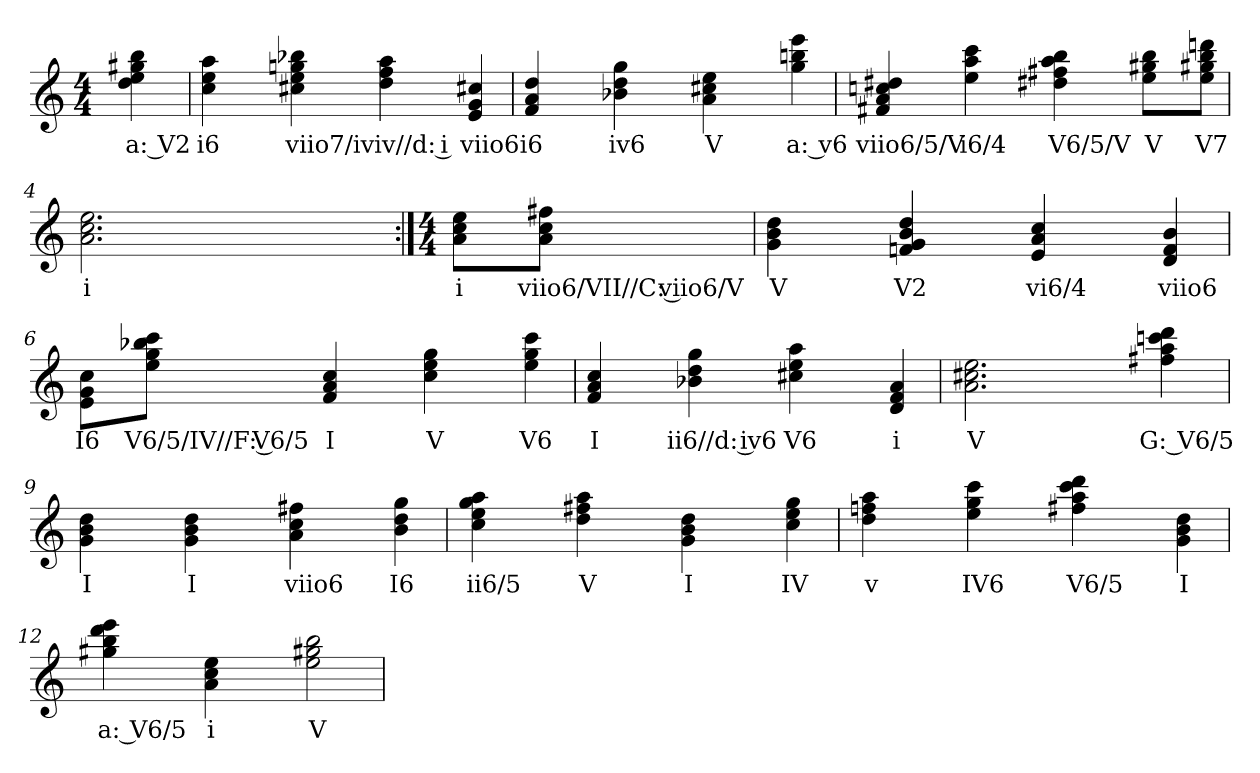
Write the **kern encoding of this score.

**kern	**text
*part1	*part1
*staff1	*staff1
*k[]	*
*a:	*
*M4/4	*
=	=
4dd 4ee 4gg#X 4bb	a: V2
=1	=1
4cc 4ee 4aa	i6
4ryy	.
4cc#X 4ee 4ggn 4bb-X	viio7/iv
4ryy	.
4dd 4ff 4aa	iv//d: i
4ryy	.
4e 4g 4cc#X	viio6
=2	=2
4f 4a 4dd	i6
4ryy	.
4b-X 4dd 4gg	iv6
4ryy	.
4a 4cc#X 4ee	V
4ryy	.
4gg 4bbn 4eee	a: v6
=3	=3
4f#X 4a 4ccn 4dd#X	viio6/5/V
4ryy	.
4ee 4aa 4ccc	i6/4
4ryy	.
4dd#X 4ff#X 4aa 4bb	V6/5/V
4ryy	.
8ee 8gg#X 8bbL	V
8ryy	.
8ee 8gg#X 8bb 8dddnJ	V7
=4a	=4a
2.a 2.cc 2.ee	i
2.ryy	.
4ryy	.
=4b:|!	=4b:|!
*M4/4	*
8a 8cc 8eeL	i
8ryy	.
8a 8cc 8ff#XJ	viio6/VII//C: viio6/V
8ryy	.
2ryy	.
=5	=5
4g 4b 4dd	V
4ryy	.
4fn 4g 4b 4dd	V2
4ryy	.
4e 4a 4cc	vi6/4
4ryy	.
4d 4f 4b	viio6
=6	=6
8e 8g 8ccL	I6
8ryy	.
8ee 8gg 8bb-X 8cccJ	V6/5/IV//F: V6/5
8ryy	.
4f 4a 4cc	I
4ryy	.
4cc 4ee 4gg	V
4ryy	.
4ee 4gg 4ccc	V6
=7	=7
4f 4a 4cc	I
4ryy	.
4b-X 4dd 4gg	ii6//d: iv6
4ryy	.
4cc#X 4ee 4aa	V6
4ryy	.
4d 4f 4a	i
=8	=8
2.a 2.cc#X 2.ee	V
2.ryy	.
4ff#X 4aa 4cccn 4ddd	G: V6/5
=9	=9
4g 4b 4dd	I
4ryy	.
4g 4b 4dd	I
4ryy	.
4a 4cc 4ff#X	viio6
4ryy	.
4b 4dd 4gg	I6
=10	=10
4cc 4ee 4gg 4aa	ii6/5
4ryy	.
4dd 4ff#X 4aa	V
4ryy	.
4g 4b 4dd	I
4ryy	.
4cc 4ee 4gg	IV
=11	=11
4dd 4ffn 4aa	v
4ryy	.
4ee 4gg 4ccc	IV6
4ryy	.
4ff#X 4aa 4ccc 4ddd	V6/5
4ryy	.
4g 4b 4dd	I
=12	=12
4gg#X 4bb 4ddd 4eee	a: V6/5
4ryy	.
4a 4cc 4ee	i
4ryy	.
2ee 2gg#X 2bb	V
=	=
*-	*-
